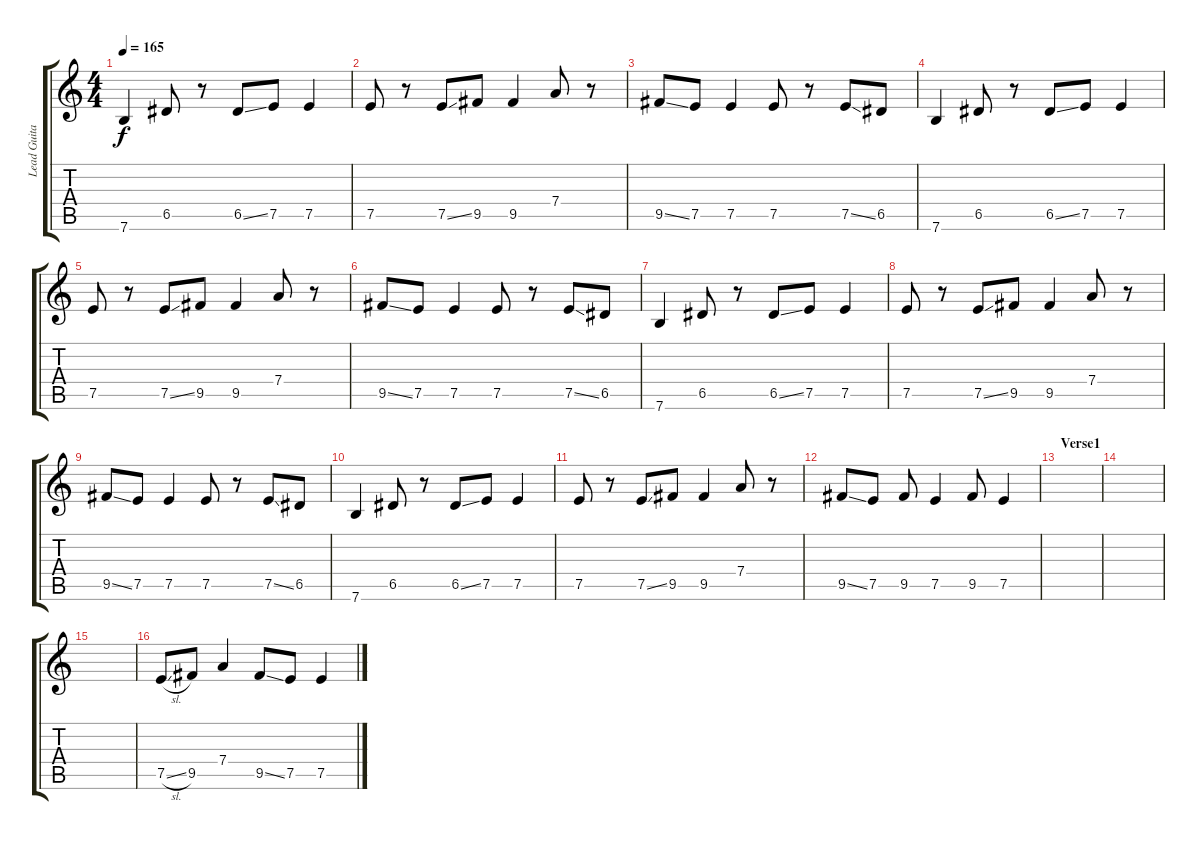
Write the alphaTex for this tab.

\track ("Lead Guitar" "Lead Guita") {instrument electricguitarclean}
\staff {score tabs}
\tuning (E4 B3 G3 D3 A2 E2) {hide}
\ts (4 4)
\tempo 165
\clef g2
\ks c
7.6.4{dy f instrument electricguitarclean} 6.5.8 r.8 6.5{ss}.8 7.5.8 7.5.4 |
7.5.8 r.8 7.5{ss}.8 9.5.8 9.5.4 7.4.8 r.8 |
9.5{ss}.8 7.5.8 7.5.4 7.5.8 r.8 7.5{ss}.8 6.5.8 |
7.6.4 6.5.8 r.8 6.5{ss}.8 7.5.8 7.5.4 |
7.5.8 r.8 7.5{ss}.8 9.5.8 9.5.4 7.4.8 r.8 |
9.5{ss}.8 7.5.8 7.5.4 7.5.8 r.8 7.5{ss}.8 6.5.8 |
7.6.4 6.5.8 r.8 6.5{ss}.8 7.5.8 7.5.4 |
7.5.8 r.8 7.5{ss}.8 9.5.8 9.5.4 7.4.8 r.8 |
9.5{ss}.8 7.5.8 7.5.4 7.5.8 r.8 7.5{ss}.8 6.5.8 |
7.6.4 6.5.8 r.8 6.5{ss}.8 7.5.8 7.5.4 |
7.5.8 r.8 7.5{ss}.8 9.5.8 9.5.4 7.4.8 r.8 |
9.5{ss}.8 7.5.8 9.5.8 7.5.4 9.5.8 7.5.4 |
\section ("" "Verse1")
|
|
|
7.5{sl}.8 9.5.8 7.4.4 9.5{ss}.8 7.5.8 7.5.4
